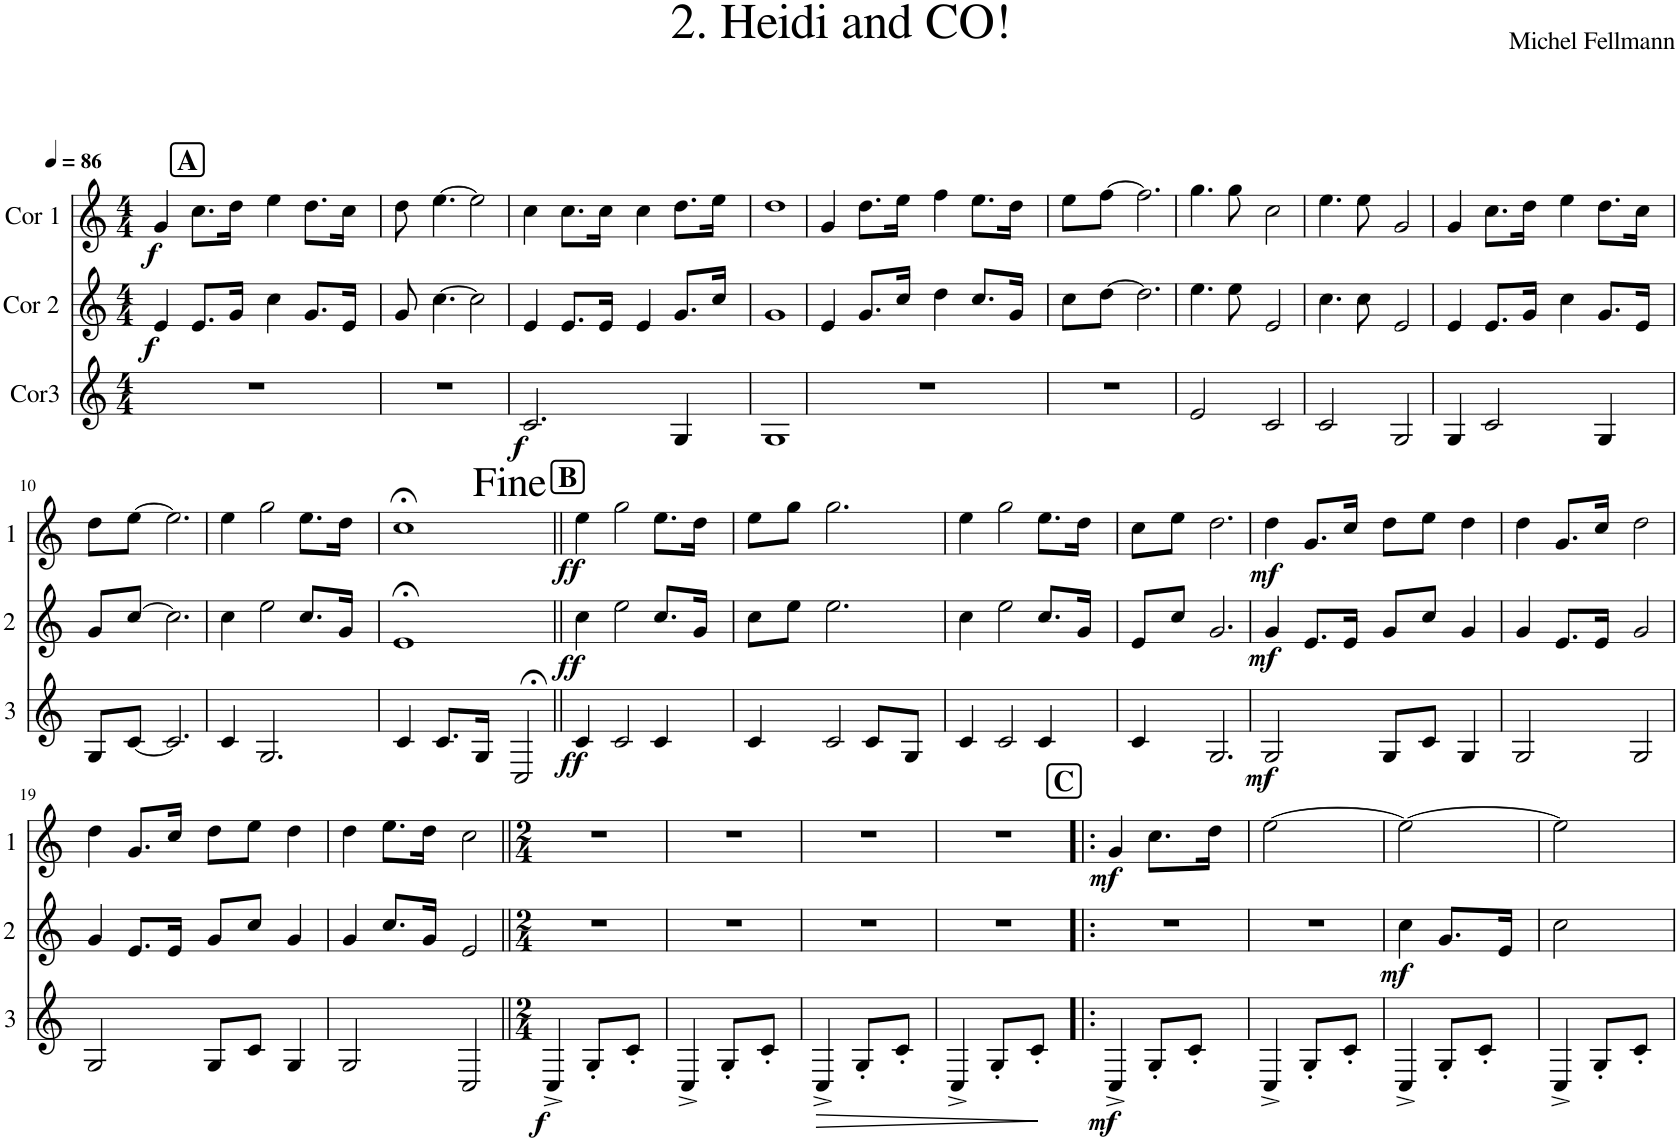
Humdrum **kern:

**kern	**dynam	**kern	**dynam	**kern	**dynam
*part3	*part3	*part2	*part2	*part1	*part1
*staff3	*staff3	*staff2	*staff2	*staff1	*staff1
*I"Cor3	*	*I"Cor 2	*	*I"Cor 1	*
*clefG2	*	*clefG2	*	*clefG2	*
*Trd4c7	*	*Trd4c7	*	*Trd4c7	*
*k[]	*	*k[]	*	*k[]	*
*M4/4	*	*M4/4	*	*M4/4	*
*MM86	*	*MM86	*	*MM86	*
!!LO:REH:place=s1:a:B:cj:fs=14:t=A:qo=1
=1	=1	=1	=1	=1	=1
!	!	!	!LO:DY:b	!	!LO:DY:b
1r	.	4e/	f	4g/	f
.	.	8.e/L	.	8.cc\L	.
.	.	16g/Jk	.	16dd\Jk	.
.	.	4cc\	.	4ee\	.
.	.	8.g/L	.	8.dd\L	.
.	.	16e/Jk	.	16cc\Jk	.
=2	=2	=2	=2	=2	=2
1r	.	8g/	.	8dd\	.
.	.	[4.cc\	.	[4.ee\	.
.	.	2cc\]	.	2ee\]	.
=3	=3	=3	=3	=3	=3
!	!LO:DY:b	!	!	!	!
2.c/	f	4e/	.	4cc\	.
.	.	8.e/L	.	8.cc\L	.
.	.	16e/Jk	.	16cc\Jk	.
.	.	4e/	.	4cc\	.
4G/	.	8.g/L	.	8.dd\L	.
.	.	16cc/Jk	.	16ee\Jk	.
=4	=4	=4	=4	=4	=4
1G	.	1g	.	1dd	.
=5	=5	=5	=5	=5	=5
1r	.	4e/	.	4g/	.
.	.	8.g/L	.	8.dd\L	.
.	.	16cc/Jk	.	16ee\Jk	.
.	.	4dd\	.	4ff\	.
.	.	8.cc/L	.	8.ee\L	.
.	.	16g/Jk	.	16dd\Jk	.
=6	=6	=6	=6	=6	=6
1r	.	8cc\L	.	8ee\L	.
.	.	[8dd\J	.	[8ff\J	.
.	.	2.dd\]	.	2.ff\]	.
=7	=7	=7	=7	=7	=7
2e/	.	4.ee\	.	4.gg\	.
.	.	8ee\	.	8gg\	.
2c/	.	2e/	.	2cc\	.
=8	=8	=8	=8	=8	=8
2c/	.	4.cc\	.	4.ee\	.
.	.	8cc\	.	8ee\	.
2G/	.	2e/	.	2g/	.
=9	=9	=9	=9	=9	=9
4G/	.	4e/	.	4g/	.
2c/	.	8.e/L	.	8.cc\L	.
.	.	16g/Jk	.	16dd\Jk	.
.	.	4cc\	.	4ee\	.
4G/	.	8.g/L	.	8.dd\L	.
.	.	16e/Jk	.	16cc\Jk	.
!!LO:LB:g=z
=10	=10	=10	=10	=10	=10
8G/L	.	8g/L	.	8dd\L	.
[8c/J	.	[8cc/J	.	[8ee\J	.
2.c/]	.	2.cc\]	.	2.ee\]	.
=11	=11	=11	=11	=11	=11
4c/	.	4cc\	.	4ee\	.
2.G/	.	2ee\	.	2gg\	.
.	.	8.cc/L	.	8.ee\L	.
.	.	16g/Jk	.	16dd\Jk	.
=12	=12	=12	=12	=12	=12
4c/	.	1e;<	.	1cc;<	.
8.c/L	.	.	.	.	.
16G/Jk	.	.	.	.	.
2C;</	.	.	.	.	.
!!LO:REH:place=s1:a:B:cj:fs=14:t=B
=13||	=13||	=13||	=13||	=13||	=13||
!	!LO:DY:b	!	!LO:DY:b	!	!LO:DY:b
4c/	ff	4cc\	ff	4ee\	ff
2c/	.	2ee\	.	2gg\	.
4c/	.	8.cc/L	.	8.ee\L	.
.	.	16g/Jk	.	16dd\Jk	.
=14	=14	=14	=14	=14	=14
4c/	.	8cc\L	.	8ee\L	.
.	.	8ee\J	.	8gg\J	.
2c/	.	2.ee\	.	2.gg\	.
8c/L	.	.	.	.	.
8G/J	.	.	.	.	.
=15	=15	=15	=15	=15	=15
4c/	.	4cc\	.	4ee\	.
2c/	.	2ee\	.	2gg\	.
4c/	.	8.cc/L	.	8.ee\L	.
.	.	16g/Jk	.	16dd\Jk	.
=16	=16	=16	=16	=16	=16
4c/	.	8e/L	.	8cc\L	.
.	.	8cc/J	.	8ee\J	.
2.G/	.	2.g/	.	2.dd\	.
=17	=17	=17	=17	=17	=17
!	!LO:DY:b	!	!LO:DY:b	!	!LO:DY:b
2G/	mf	4g/	mf	4dd\	mf
.	.	8.e/L	.	8.g/L	.
.	.	16e/Jk	.	16cc/Jk	.
8G/L	.	8g/L	.	8dd\L	.
8c/J	.	8cc/J	.	8ee\J	.
4G/	.	4g/	.	4dd\	.
=18	=18	=18	=18	=18	=18
2G/	.	4g/	.	4dd\	.
.	.	8.e/L	.	8.g/L	.
.	.	16e/Jk	.	16cc/Jk	.
2G/	.	2g/	.	2dd\	.
!!LO:LB:g=z
=19	=19	=19	=19	=19	=19
2G/	.	4g/	.	4dd\	.
.	.	8.e/L	.	8.g/L	.
.	.	16e/Jk	.	16cc/Jk	.
8G/L	.	8g/L	.	8dd\L	.
8c/J	.	8cc/J	.	8ee\J	.
4G/	.	4g/	.	4dd\	.
=20	=20	=20	=20	=20	=20
2G/	.	4g/	.	4dd\	.
.	.	8.cc/L	.	8.ee\L	.
.	.	16g/Jk	.	16dd\Jk	.
2C/	.	2e/	.	2cc\	.
=21||	=21||	=21||	=21||	=21||	=21||
*M2/4	*	*M2/4	*	*M2/4	*
!	!LO:DY:b	!	!	!	!
4C^/	f	2r	.	2r	.
8G'/L	.	.	.	.	.
8c'/J	.	.	.	.	.
=22	=22	=22	=22	=22	=22
4C^/	.	2r	.	2r	.
8G'/L	.	.	.	.	.
8c'/J	.	.	.	.	.
=23	=23	=23	=23	=23	=23
!	!LO:HP:b	!	!	!	!
4C^/	>	2r	.	2r	.
8G'/L	.	.	.	.	.
8c'/J	.	.	.	.	.
.	]	.	.	.	.
=24	=24	=24	=24	=24	=24
4C^/	.	2r	.	2r	.
8G'/L	.	.	.	.	.
8c'/J	.	.	.	.	.
!!LO:REH:place=s1:a:B:cj:fs=14:t=C
=25!|:	=25!|:	=25!|:	=25!|:	=25!|:	=25!|:
!	!LO:DY:b	!	!	!	!LO:DY:b
4C^/	mf	2r	.	4g/	mf
8G'/L	.	.	.	8.cc\L	.
8c'/J	.	.	.	.	.
.	.	.	.	16dd\Jk	.
=26	=26	=26	=26	=26	=26
4C^/	.	2r	.	[2ee\	.
8G'/L	.	.	.	.	.
8c'/J	.	.	.	.	.
=27	=27	=27	=27	=27	=27
!	!	!	!LO:DY:b	!	!
4C^/	.	4cc\	mf	2ee\_	.
8G'/L	.	8.g/L	.	.	.
8c'/J	.	.	.	.	.
.	.	16e/Jk	.	.	.
=28	=28	=28	=28	=28	=28
4C^/	.	2cc\	.	2ee\]	.
8G'/L	.	.	.	.	.
8c'/J	.	.	.	.	.
=	=	=	=	=	=
*-	*-	*-	*-	*-	*-
